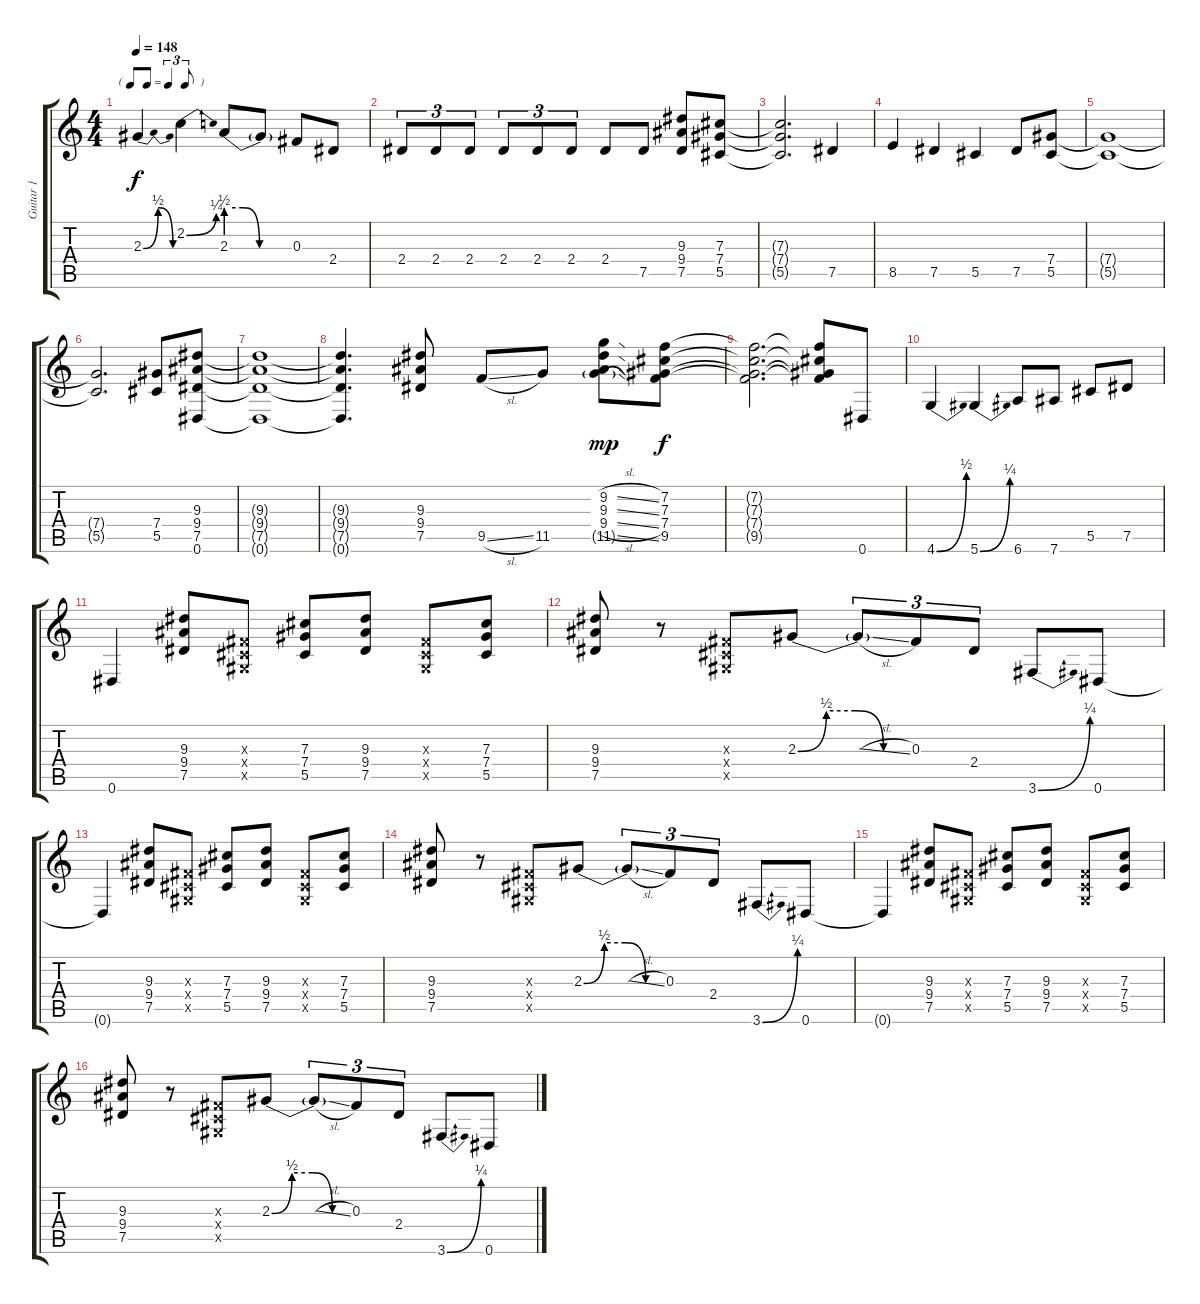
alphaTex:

\track ("Guitar 1" "Guitar 1") {instrument overdrivenguitar}
\staff {score tabs}
\tuning (Eb4 Bb3 Gb3 Db3 Ab2 Eb2) {hide}
\ts (4 4)
\tf triplet8th
\tempo 148
\clef g2
\ks c
2.3{be (bendrelease 0 0 15 2 54 2 60 0)}.4{dy f} 2.2{be (bend 0 0 60 1)}.4 2.3{be (custom 0 2 15 2 30 0 60 0)}.8 2.3{t}.8 0.3.8 2.4.8 |
2.4.8{tu (3 2)} 2.4.8{tu (3 2)} 2.4.8{tu (3 2)} 2.4.8{tu (3 2)} 2.4.8{tu (3 2)} 2.4.8{tu (3 2)} 2.4.8 7.5.8 (9.3 9.4 7.5).8 (7.3 7.4 5.5).8 |
(7.3{t} 7.4{t} 5.5{t}).2{d} 7.5.4 |
8.5.4 7.5.4 5.5.4 7.5.8 (7.4 5.5).8 |
(7.4{t} 5.5{t}).1 |
(7.4{t} 5.5{t}).2{d} (7.4 5.5).8 (9.3 9.4 7.5 0.6).8 |
(9.3{t} 9.4{t} 7.5{t} 0.6{t}).1 |
(9.3{t} 9.4{t} 7.5{t} 0.6{t}).4{d} (9.3 9.4 7.5).8 9.5{sl}.8 11.5.8 (9.2{sl} 9.3{sl} 9.4{sl} 11.5{sl g}).8{dy mp} (7.2 7.3 7.4 9.5).8{dy f} |
(7.2{t} 7.3{t} 7.4{t} 9.5{t}).2{d} (7.2{t} 7.3{t} 7.4{t} 9.5{t}).8 0.6.8 |
4.6{be (bend 0 0 60 2)}.4 5.6{be (bend 0 0 60 1)}.4 6.6.8 7.6.8 5.5.8 7.5.8 |
0.6.4 (9.3 9.4 7.5).8 (0.3{x} 0.4{x} 0.5{x}).8 (7.3 7.4 5.5).8 (9.3 9.4 7.5).8 (0.3{x} 0.4{x} 0.5{x}).8 (7.3 7.4 5.5).8 |
(9.3 9.4 7.5).8 r.8 (0.3{x} 0.4{x} 0.5{x}).8 2.3{be (custom 0 0 15 2 30 2 45 0 60 0)}.8 2.3{sl t}.8{tu (3 2)} 0.3.8{tu (3 2)} 2.4.8{tu (3 2)} 3.6{be (bend 0 0 60 1)}.8 0.6.8 |
0.6{t}.4 (9.3 9.4 7.5).8 (0.3{x} 0.4{x} 0.5{x}).8 (7.3 7.4 5.5).8 (9.3 9.4 7.5).8 (0.3{x} 0.4{x} 0.5{x}).8 (7.3 7.4 5.5).8 |
(9.3 9.4 7.5).8 r.8 (0.3{x} 0.4{x} 0.5{x}).8 2.3{be (custom 0 0 15 2 30 2 45 0 60 0)}.8 2.3{sl t}.8{tu (3 2)} 0.3.8{tu (3 2)} 2.4.8{tu (3 2)} 3.6{be (bend 0 0 60 1)}.8 0.6.8 |
0.6{t}.4 (9.3 9.4 7.5).8 (0.3{x} 0.4{x} 0.5{x}).8 (7.3 7.4 5.5).8 (9.3 9.4 7.5).8 (0.3{x} 0.4{x} 0.5{x}).8 (7.3 7.4 5.5).8 |
(9.3 9.4 7.5).8 r.8 (0.3{x} 0.4{x} 0.5{x}).8 2.3{be (custom 0 0 15 2 30 2 45 0 60 0)}.8 2.3{sl t}.8{tu (3 2)} 0.3.8{tu (3 2)} 2.4.8{tu (3 2)} 3.6{be (bend 0 0 60 1)}.8 0.6.8
